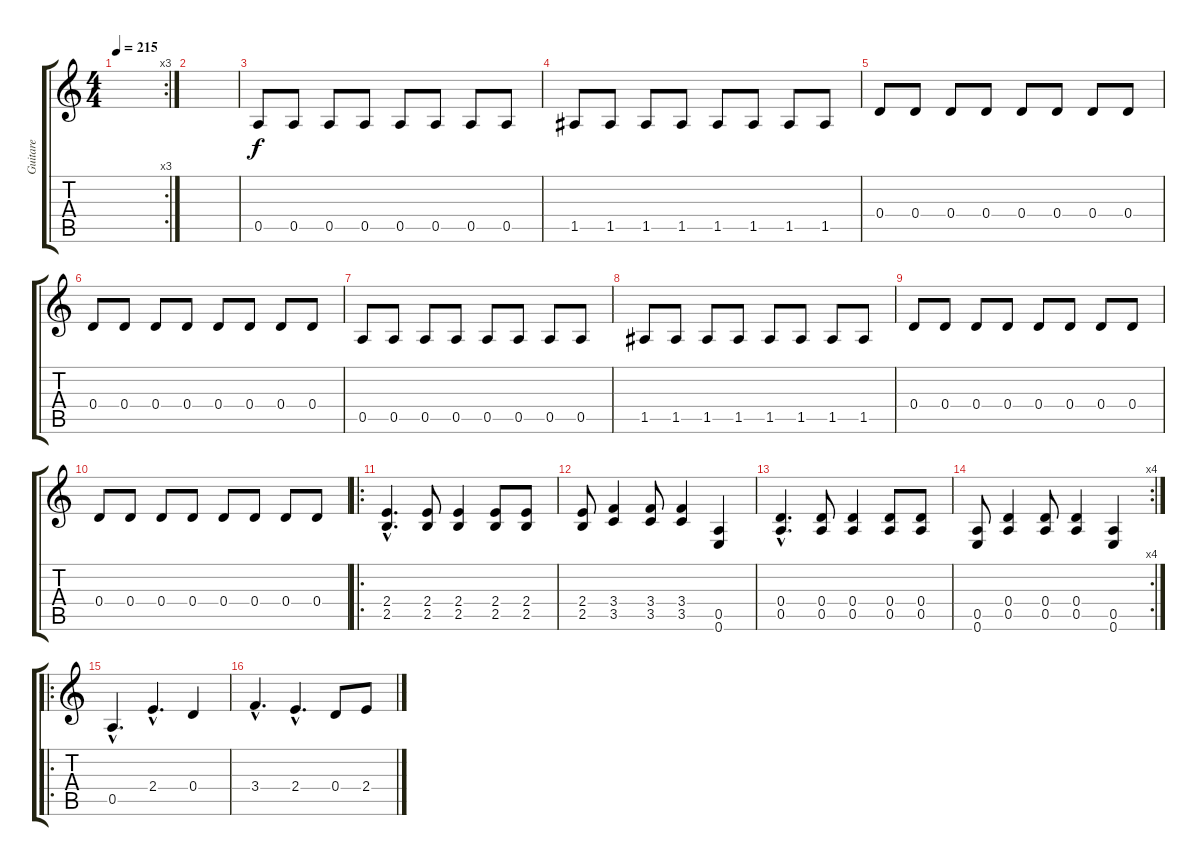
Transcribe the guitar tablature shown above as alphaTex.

\track ("Guitare" "Guitare") {instrument distortionguitar}
\staff {score tabs}
\tuning (E4 B3 G3 D3 A2 E2) {hide}
\rc 3
\ts (4 4)
\tempo 215
\clef g2
\ks c
|
|
0.5.8 0.5.8 0.5.8 0.5.8 0.5.8 0.5.8 0.5.8 0.5.8 |
1.5.8 1.5.8 1.5.8 1.5.8 1.5.8 1.5.8 1.5.8 1.5.8 |
0.4.8 0.4.8 0.4.8 0.4.8 0.4.8 0.4.8 0.4.8 0.4.8 |
0.4.8 0.4.8 0.4.8 0.4.8 0.4.8 0.4.8 0.4.8 0.4.8 |
0.5.8 0.5.8 0.5.8 0.5.8 0.5.8 0.5.8 0.5.8 0.5.8 |
1.5.8 1.5.8 1.5.8 1.5.8 1.5.8 1.5.8 1.5.8 1.5.8 |
0.4.8 0.4.8 0.4.8 0.4.8 0.4.8 0.4.8 0.4.8 0.4.8 |
0.4.8 0.4.8 0.4.8 0.4.8 0.4.8 0.4.8 0.4.8 0.4.8 |
\ro
(2.4{hac} 2.5{hac}).4{d} (2.4 2.5).8 (2.4 2.5).4 (2.4 2.5).8 (2.4 2.5).8 |
(2.4 2.5).8 (3.4 3.5).4 (3.4 3.5).8 (3.4 3.5).4 (0.5 0.6).4 |
(0.4{hac} 0.5{hac}).4{d} (0.4 0.5).8 (0.4 0.5).4 (0.4 0.5).8 (0.4 0.5).8 |
\rc 4
(0.5 0.6).8 (0.4 0.5).4 (0.4 0.5).8 (0.4 0.5).4 (0.5 0.6).4 |
\ro
0.5{hac}.4{d} 2.4{hac}.4{d} 0.4.4 |
3.4{hac}.4{d} 2.4{hac}.4{d} 0.4.8 2.4.8
